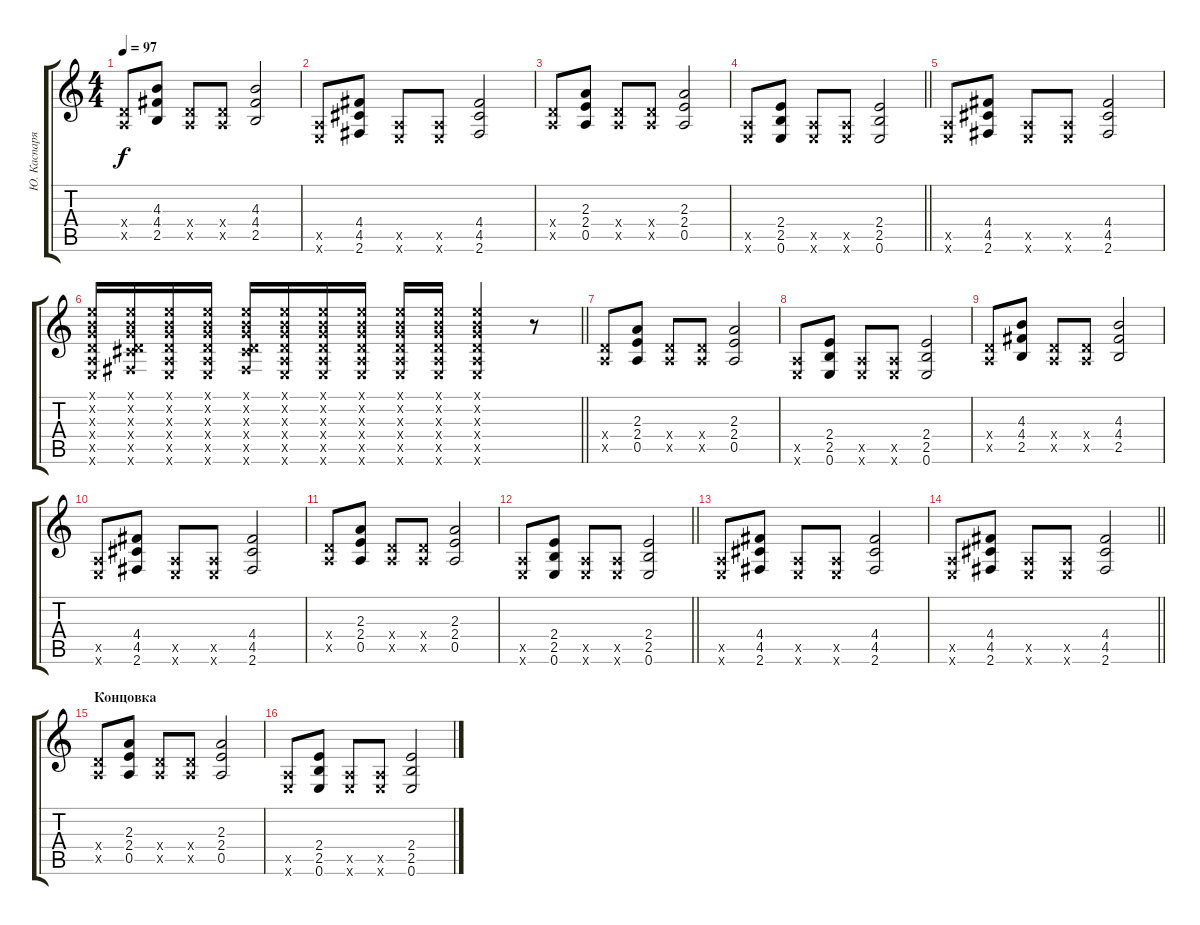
\track ("Ю. Каспарян (доп. гитара)" "Ю. Каспаря") {instrument distortionguitar}
\staff {score tabs}
\tuning (E4 B3 G3 D3 A2 E2) {hide}
\ts (4 4)
\tempo 97
\clef g2
\ks c
(0.4{x} 0.5{x}).8{dy f} (4.3 4.4 2.5).8 (0.4{x} 0.5{x}).8 (0.4{x} 0.5{x}).8 (4.3 4.4 2.5).2 |
(0.5{x} 0.6{x}).8 (4.4 4.5 2.6).8 (0.5{x} 0.6{x}).8 (0.5{x} 0.6{x}).8 (4.4 4.5 2.6).2 |
(0.4{x} 0.5{x}).8 (2.3 2.4 0.5).8 (0.4{x} 0.5{x}).8 (0.4{x} 0.5{x}).8 (2.3 2.4 0.5).2 |
\barLineRight lightlight
(0.5{x} 0.6{x}).8 (2.4 2.5 0.6).8 (0.5{x} 0.6{x}).8 (0.5{x} 0.6{x}).8 (2.4 2.5 0.6).2 |
(0.5{x} 0.6{x}).8 (4.4 4.5 2.6).8 (0.5{x} 0.6{x}).8 (0.5{x} 0.6{x}).8 (4.4 4.5 2.6).2 |
\barLineRight lightlight
(0.1{x} 0.2{x} 0.3{x} 0.4{x} 0.5{x} 0.6{x}).16 (0.1{x} 0.2{x} 0.3{x} 0.4{x} 4.5{x} 2.6{x}).16 (0.1{x} 0.2{x} 0.3{x} 0.4{x} 0.5{x} 0.6{x}).16 (0.1{x} 0.2{x} 0.3{x} 0.4{x} 0.5{x} 0.6{x}).16 (0.1{x} 0.2{x} 0.3{x} 0.4{x} 4.5{x} 2.6{x}).16 (0.1{x} 0.2{x} 0.3{x} 0.4{x} 0.5{x} 0.6{x}).16 (0.1{x} 0.2{x} 0.3{x} 0.4{x} 0.5{x} 0.6{x}).16 (0.1{x} 0.2{x} 0.3{x} 0.4{x} 0.5{x} 0.6{x}).16 (0.1{x} 0.2{x} 0.3{x} 0.4{x} 0.5{x} 0.6{x}).16 (0.1{x} 0.2{x} 0.3{x} 0.4{x} 0.5{x} 0.6{x}).16 (0.1{x} 0.2{x} 0.3{x} 0.4{x} 0.5{x} 0.6{x}).4 r.8 |
(0.4{x} 0.5{x}).8 (2.3 2.4 0.5).8 (0.4{x} 0.5{x}).8 (0.4{x} 0.5{x}).8 (2.3 2.4 0.5).2 |
(0.5{x} 0.6{x}).8 (2.4 2.5 0.6).8 (0.5{x} 0.6{x}).8 (0.5{x} 0.6{x}).8 (2.4 2.5 0.6).2 |
(0.4{x} 0.5{x}).8 (4.3 4.4 2.5).8 (0.4{x} 0.5{x}).8 (0.4{x} 0.5{x}).8 (4.3 4.4 2.5).2 |
(0.5{x} 0.6{x}).8 (4.4 4.5 2.6).8 (0.5{x} 0.6{x}).8 (0.5{x} 0.6{x}).8 (4.4 4.5 2.6).2 |
(0.4{x} 0.5{x}).8 (2.3 2.4 0.5).8 (0.4{x} 0.5{x}).8 (0.4{x} 0.5{x}).8 (2.3 2.4 0.5).2 |
\barLineRight lightlight
(0.5{x} 0.6{x}).8 (2.4 2.5 0.6).8 (0.5{x} 0.6{x}).8 (0.5{x} 0.6{x}).8 (2.4 2.5 0.6).2 |
(0.5{x} 0.6{x}).8 (4.4 4.5 2.6).8 (0.5{x} 0.6{x}).8 (0.5{x} 0.6{x}).8 (4.4 4.5 2.6).2 |
\barLineRight lightlight
(0.5{x} 0.6{x}).8 (4.4 4.5 2.6).8 (0.5{x} 0.6{x}).8 (0.5{x} 0.6{x}).8 (4.4 4.5 2.6).2 |
\section ("" "Концовка")
(0.4{x} 0.5{x}).8 (2.3 2.4 0.5).8 (0.4{x} 0.5{x}).8 (0.4{x} 0.5{x}).8 (2.3 2.4 0.5).2 |
(0.5{x} 0.6{x}).8 (2.4 2.5 0.6).8 (0.5{x} 0.6{x}).8 (0.5{x} 0.6{x}).8 (2.4 2.5 0.6).2
